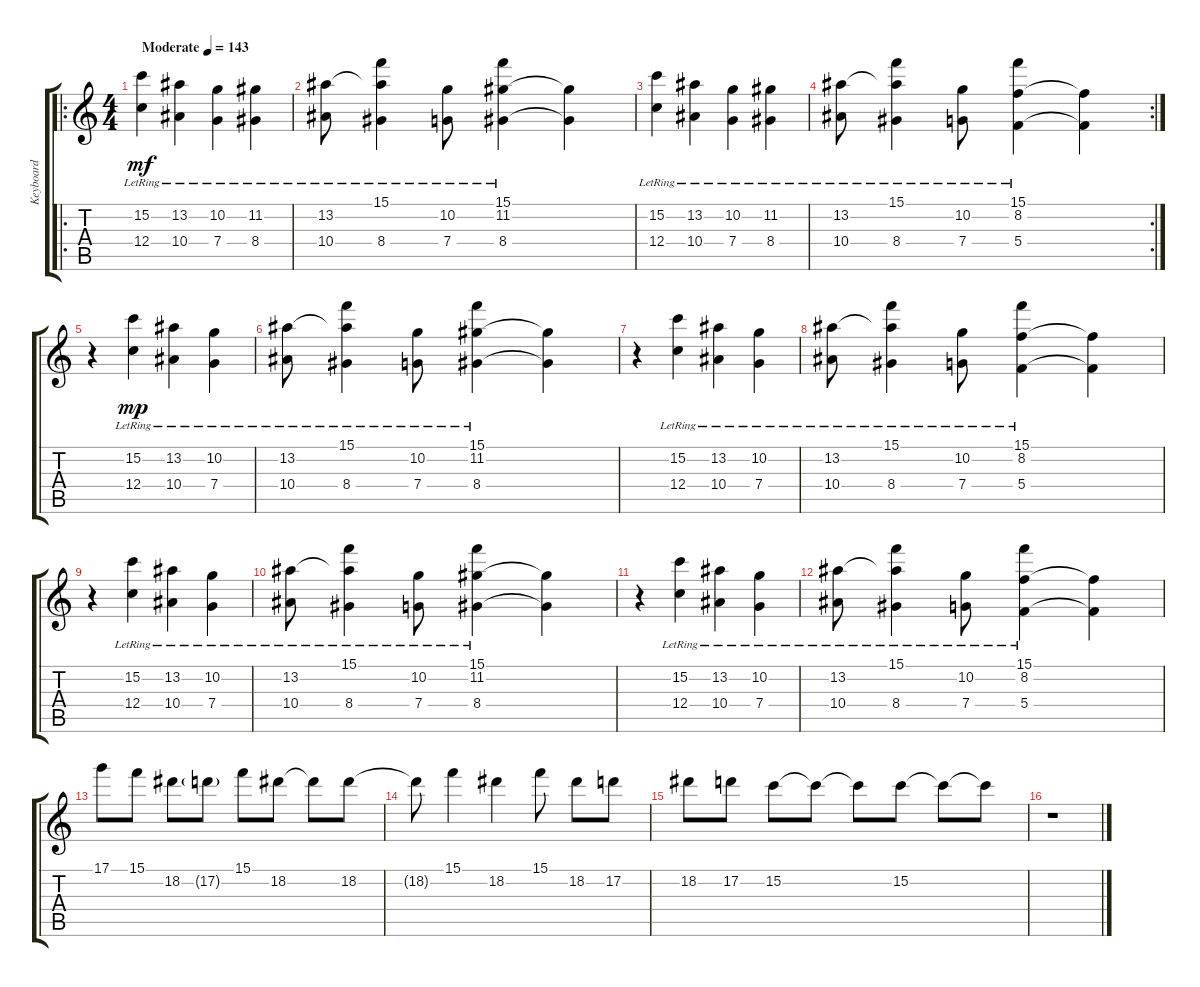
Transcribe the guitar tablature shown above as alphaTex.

\track ("Keyboard" "Keyboard") {instrument electricguitarjazz}
\staff {score tabs}
\tuning (D4 A3 F3 C3 G2 C2) {hide}
\ro
\ts (4 4)
\tempo (143 "Moderate")
\clef g2
\ks c
(15.2{lr} 12.4{lr}).4{dy mf instrument electricguitarjazz} (13.2{lr} 10.4{lr}).4 (10.2{lr} 7.4{lr}).4 (11.2{lr} 8.4{lr}).4 |
(13.2{lr} 10.4{lr}).8 (15.1{lr} 13.2{t} 8.4{lr}).4 (10.2{lr} 7.4{lr}).8 (15.1{lr} 11.2{lr} 8.4{lr}).4 (11.2{t} 8.4{t}).4 |
(15.2{lr} 12.4{lr}).4 (13.2{lr} 10.4{lr}).4 (10.2{lr} 7.4{lr}).4 (11.2{lr} 8.4{lr}).4 |
\rc 2
(13.2{lr} 10.4{lr}).8 (15.1{lr} 13.2{t} 8.4{lr}).4 (10.2{lr} 7.4{lr}).8 (15.1{lr} 8.2{lr} 5.4{lr}).4 (8.2{t} 5.4{t}).4 |
r.4 (15.2{lr} 12.4{lr}).4{dy mp} (13.2{lr} 10.4{lr}).4 (10.2 7.4{lr}).4 |
(13.2{lr} 10.4{lr}).8 (15.1{lr} 13.2{t} 8.4{lr}).4 (10.2{lr} 7.4{lr}).8 (15.1{lr} 11.2{lr} 8.4{lr}).4 (11.2{t} 8.4{t}).4 |
r.4 (15.2{lr} 12.4{lr}).4 (13.2{lr} 10.4{lr}).4 (10.2 7.4{lr}).4 |
(13.2{lr} 10.4{lr}).8 (15.1{lr} 13.2{t} 8.4{lr}).4 (10.2{lr} 7.4{lr}).8 (15.1{lr} 8.2{lr} 5.4{lr}).4 (8.2{t} 5.4{t}).4 |
r.4 (15.2{lr} 12.4{lr}).4 (13.2{lr} 10.4{lr}).4 (10.2 7.4{lr}).4 |
(13.2{lr} 10.4{lr}).8 (15.1{lr} 13.2{t} 8.4{lr}).4 (10.2{lr} 7.4{lr}).8 (15.1{lr} 11.2{lr} 8.4{lr}).4 (11.2{t} 8.4{t}).4 |
r.4 (15.2{lr} 12.4{lr}).4 (13.2{lr} 10.4{lr}).4 (10.2 7.4{lr}).4 |
(13.2{lr} 10.4{lr}).8 (15.1{lr} 13.2{t} 8.4{lr}).4 (10.2{lr} 7.4{lr}).8 (15.1{lr} 8.2{lr} 5.4{lr}).4 (8.2{t} 5.4{t}).4 |
17.1.8 15.1.8 18.2.8 17.2{g}.8 15.1.8 18.2.8 18.2{t}.8 18.2.8 |
18.2{t}.8 15.1.4 18.2.4 15.1.8 18.2.8 17.2.8 |
18.2.8 17.2.8 15.2.8 15.2{t}.8 15.2{t}.8 15.2.8 15.2{t}.8 15.2{t}.8 |
r.1
